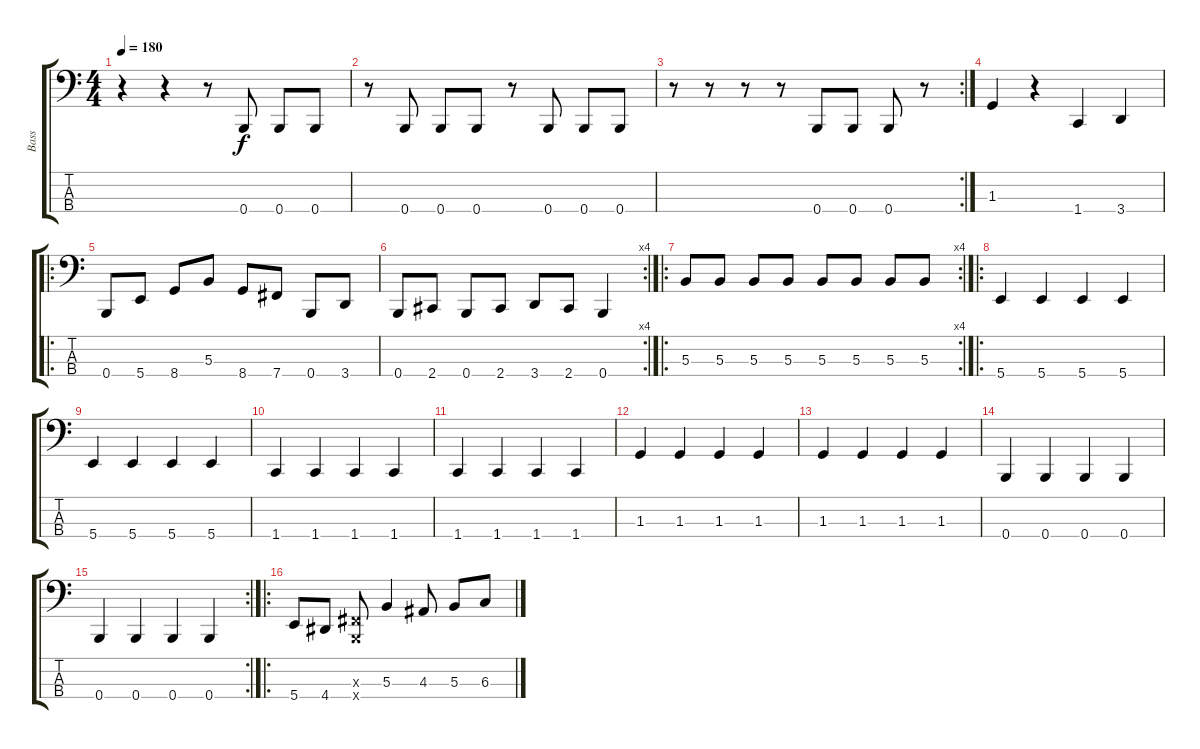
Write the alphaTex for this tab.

\track ("Bass" "Bass") {instrument electricbasspick}
\staff {score tabs}
\tuning (E2 B1 Gb1 B0) {hide}
\ts (4 4)
\tempo 180
\clef f4
\ks c
r.4{dy f} r.4 r.8 0.4.8 0.4.8 0.4.8 |
r.8 0.4.8 0.4.8 0.4.8 r.8 0.4.8 0.4.8 0.4.8 |
\rc 2
r.8 r.8 r.8 r.8 0.4.8 0.4.8 0.4.8 r.8 |
1.3.4 r.4 1.4.4 3.4.4 |
\ro
0.4.8 5.4.8 8.4.8 5.3.8 8.4.8 7.4.8 0.4.8 3.4.8 |
\rc 4
0.4.8 2.4.8 0.4.8 2.4.8 3.4.8 2.4.8 0.4.4 |
\ro
\rc 4
5.3.8 5.3.8 5.3.8 5.3.8 5.3.8 5.3.8 5.3.8 5.3.8 |
\ro
5.4.4 5.4.4 5.4.4 5.4.4 |
5.4.4 5.4.4 5.4.4 5.4.4 |
1.4.4 1.4.4 1.4.4 1.4.4 |
1.4.4 1.4.4 1.4.4 1.4.4 |
1.3.4 1.3.4 1.3.4 1.3.4 |
1.3.4 1.3.4 1.3.4 1.3.4 |
0.4.4 0.4.4 0.4.4 0.4.4 |
\rc 2
0.4.4 0.4.4 0.4.4 0.4.4 |
\ro
5.4.8 4.4.8 (0.3{x} 0.4{x}).8 5.3.4 4.3.8 5.3.8 6.3.8
